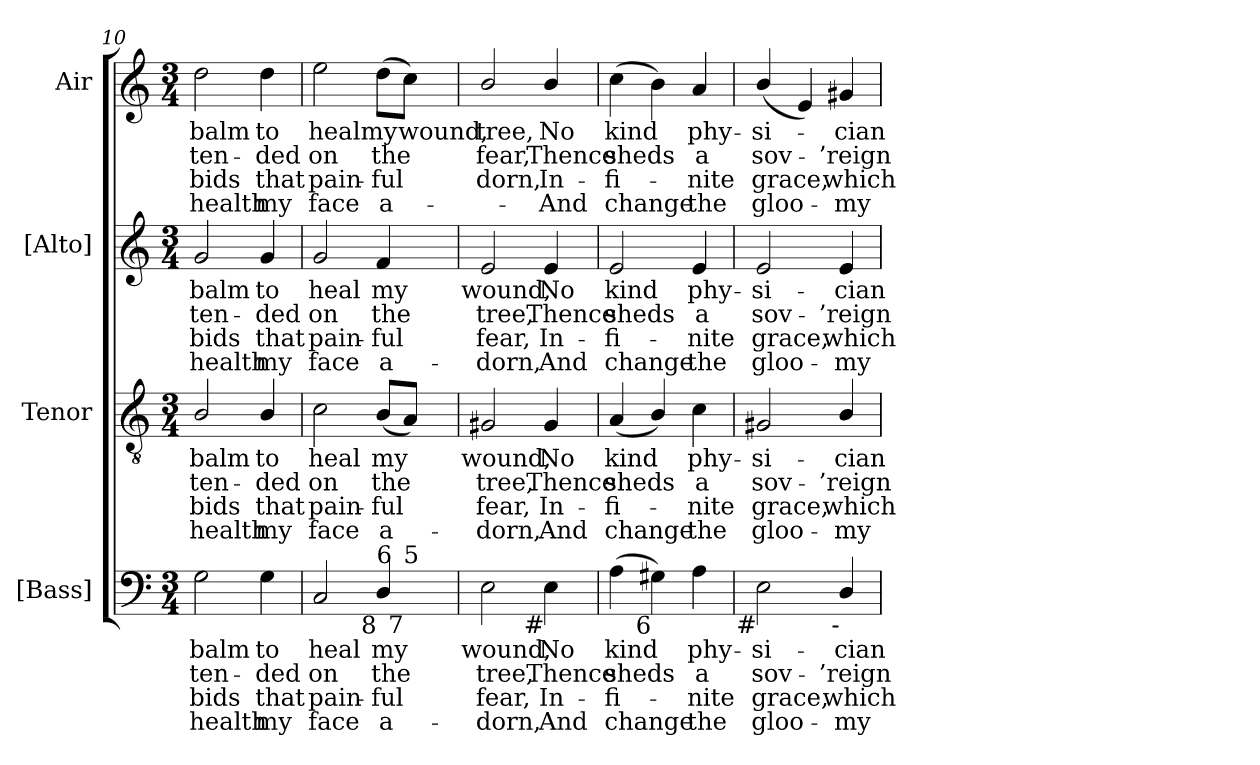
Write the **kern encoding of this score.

**kern	**text	**text	**text	**text	**kern	**text	**text	**text	**text	**kern	**text	**text	**text	**text	**kern	**text	**text	**text	**text
*part4	*part4	*part4	*part4	*part4	*part3	*part3	*part3	*part3	*part3	*part2	*part2	*part2	*part2	*part2	*part1	*part1	*part1	*part1	*part1
*staff4	*staff4	*staff4	*staff4	*staff4	*staff3	*staff3	*staff3	*staff3	*staff3	*staff2	*staff2	*staff2	*staff2	*staff2	*staff1	*staff1	*staff1	*staff1	*staff1
*I"[Bass]	*	*	*	*	*I"Tenor	*	*	*	*	*I"[Alto]	*	*	*	*	*I"Air	*	*	*	*
*I'B.	*	*	*	*	*I'T.	*	*	*	*	*I'A.	*	*	*	*	*	*	*	*	*
*clefF4	*	*	*	*	*clefGv2	*	*	*	*	*clefG2	*	*	*	*	*clefG2	*	*	*	*
*	*	*	*	*	*ITrd7c12	*	*	*	*	*	*	*	*	*	*	*	*	*	*
*k[]	*	*	*	*	*k[]	*	*	*	*	*k[]	*	*	*	*	*k[]	*	*	*	*
*a:	*	*	*	*	*a:	*	*	*	*	*a:	*	*	*	*	*a:	*	*	*	*
*M3/4	*	*	*	*	*M3/4	*	*	*	*	*M3/4	*	*	*	*	*M3/4	*	*	*	*
=10	=10	=10	=10	=10	=10	=10	=10	=10	=10	=10	=10	=10	=10	=10	=10	=10	=10	=10	=10
!	!LO:LY:b:color=#000000	!LO:LY:b:color=#000000	!LO:LY:b:color=#000000	!LO:LY:b:color=#000000	!	!	!	!	!	!	!	!	!	!	!	!	!	!	!
!	!	!	!	!	!	!LO:LY:b:color=#000000	!LO:LY:b:color=#000000	!LO:LY:b:color=#000000	!LO:LY:b:color=#000000	!	!	!	!	!	!	!	!	!	!
!	!	!	!	!	!	!	!	!	!	!	!LO:LY:b:color=#000000	!LO:LY:b:color=#000000	!LO:LY:b:color=#000000	!LO:LY:b:color=#000000	!	!	!	!	!
!	!	!	!	!	!	!	!	!	!	!	!	!	!	!	!	!LO:LY:b:color=#000000	!LO:LY:b:color=#000000	!LO:LY:b:color=#000000	!LO:LY:b:color=#000000
2Gi\	balm	-ten-	bids	health	2BBi/	balm	-ten-	bids	health	2gi/	balm	-ten-	bids	health	2ddi\	balm	-ten-	bids	health
!	!LO:LY:b:color=#000000	!LO:LY:b:color=#000000	!LO:LY:b:color=#000000	!LO:LY:b:color=#000000	!	!	!	!	!	!	!	!	!	!	!	!	!	!	!
!	!	!	!	!	!	!LO:LY:b:color=#000000	!LO:LY:b:color=#000000	!LO:LY:b:color=#000000	!LO:LY:b:color=#000000	!	!	!	!	!	!	!	!	!	!
!	!	!	!	!	!	!	!	!	!	!	!LO:LY:b:color=#000000	!LO:LY:b:color=#000000	!LO:LY:b:color=#000000	!LO:LY:b:color=#000000	!	!	!	!	!
!	!	!	!	!	!	!	!	!	!	!	!	!	!	!	!	!LO:LY:b:color=#000000	!LO:LY:b:color=#000000	!LO:LY:b:color=#000000	!LO:LY:b:color=#000000
4Gi\	to	-ded	that	my	4BBi/	to	-ded	that	my	4gi/	to	-ded	that	my	4ddi\	to	-ded	that	my
=11	=11	=11	=11	=11	=11	=11	=11	=11	=11	=11	=11	=11	=11	=11	=11	=11	=11	=11	=11
!	!LO:LY:b:color=#000000	!LO:LY:b:color=#000000	!LO:LY:b:color=#000000	!LO:LY:b:color=#000000	!	!	!	!	!	!	!	!	!	!	!	!	!	!	!
!	!	!	!	!	!	!LO:LY:b:color=#000000	!LO:LY:b:color=#000000	!LO:LY:b:color=#000000	!LO:LY:b:color=#000000	!	!	!	!	!	!	!	!	!	!
!	!	!	!	!	!	!	!	!	!	!	!LO:LY:b:color=#000000	!LO:LY:b:color=#000000	!LO:LY:b:color=#000000	!LO:LY:b:color=#000000	!	!	!	!	!
!	!	!	!	!	!	!	!	!	!	!	!	!	!	!	!	!LO:LY:b:color=#000000	!LO:LY:b:color=#000000	!LO:LY:b:color=#000000	!LO:LY:b:color=#000000
*^	*	*	*	*	*	*	*	*	*	*	*	*	*	*	*	*	*	*	*
2Ci/	2ryy	heal	on	pain-	-face	2Ci\	heal	on	pain-	-face	2gi/	heal	on	pain-	-face	2eei\	heal	on	pain-	-face
!	!	!LO:LY:b:color=#000000	!LO:LY:b:color=#000000	!LO:LY:b:color=#000000	!LO:LY:b:color=#000000	!	!	!	!	!	!	!	!	!	!	!	!	!	!	!
!	!	!	!	!	!	!	!LO:LY:b:color=#000000	!LO:LY:b:color=#000000	!LO:LY:b:color=#000000	!LO:LY:b:color=#000000	!	!	!	!	!	!	!	!	!	!
!	!	!	!	!	!	!	!	!	!	!	!	!LO:LY:b:color=#000000	!LO:LY:b:color=#000000	!LO:LY:b:color=#000000	!LO:LY:b:color=#000000	!	!	!	!	!
!LO:TX:b:rj:t=8	!	!	!	!	!	!	!	!	!	!	!	!	!	!	!	!	!	!	!	!
!LO:TX:t=6	!	!	!	!	!	!	!	!	!	!	!	!	!	!	!	!	!	!	!	!
!	!	!	!	!	!	!	!	!	!	!	!	!	!	!	!	!	!LO:LY:b:color=#000000	!LO:LY:b:color=#000000	!LO:LY:b:color=#000000	!LO:LY:b:color=#000000
4Di/	8ryy	my	the	ful	a-	(8BBi/L	my	the	ful	a-	4fi/	my	the	ful	a-	(8ddi\L	my	the	ful	a-
!	!LO:TX:b:rj:t=7	!	!	!	!	!	!	!	!	!	!	!	!	!	!	!	!	!	!	!
!	!LO:TX:t=5	!	!	!	!	!	!	!	!	!	!	!	!	!	!	!	!	!	!	!
!	!	!	!	!	!	!	!	!	!	!	!	!	!	!	!	!	!LO:LY:b:color=#000000	!	!	!
.	8ryy	.	.	.	.	8AAi/J)	.	.	.	.	.	.	.	.	.	8cci\J)	wound,	.	.	.
*v	*v	*	*	*	*	*	*	*	*	*	*	*	*	*	*	*	*	*	*	*
=12	=12	=12	=12	=12	=12	=12	=12	=12	=12	=12	=12	=12	=12	=12	=12	=12	=12	=12	=12
*^	*	*	*	*	*	*	*	*	*	*	*	*	*	*	*	*	*	*	*
!	!	!LO:LY:b:color=#000000	!LO:LY:b:color=#000000	!LO:LY:b:color=#000000	!LO:LY:b:color=#000000	!	!	!	!	!	!	!	!	!	!	!	!	!	!	!
*v	*v	*	*	*	*	*	*	*	*	*	*	*	*	*	*	*	*	*	*	*
*^	*	*	*	*	*	*	*	*	*	*	*	*	*	*	*	*	*	*	*
!	!	!	!	!	!	!	!LO:LY:b:color=#000000	!LO:LY:b:color=#000000	!LO:LY:b:color=#000000	!LO:LY:b:color=#000000	!	!	!	!	!	!	!	!	!	!
*v	*v	*	*	*	*	*	*	*	*	*	*	*	*	*	*	*	*	*	*	*
*^	*	*	*	*	*	*	*	*	*	*	*	*	*	*	*	*	*	*	*
!	!	!	!	!	!	!	!	!	!	!	!	!LO:LY:b:color=#000000	!LO:LY:b:color=#000000	!LO:LY:b:color=#000000	!LO:LY:b:color=#000000	!	!	!	!	!
*v	*v	*	*	*	*	*	*	*	*	*	*	*	*	*	*	*	*	*	*	*
*^	*	*	*	*	*	*	*	*	*	*	*	*	*	*	*	*	*	*	*
!LO:TX:b:t=Notes&colon; The order of staves in the source is Tenor - [Alto] - Air - [Bass], with the alto	!	!	!	!	!	!	!	!	!	!	!	!	!	!	!	!	!	!	!	!
!LO:TX:t=part printed in the treble clef an octave above sounding pitch. The first verse only	!	!	!	!	!	!	!	!	!	!	!	!	!	!	!	!	!	!	!	!
!LO:TX:t=of the text is given in the source&colon; subsequent verses have here been added	!	!	!	!	!	!	!	!	!	!	!	!	!	!	!	!	!	!	!	!
!LO:TX:t=editorially. The last bar is printed in the source containing the last note (a minim)	!	!	!	!	!	!	!	!	!	!	!	!	!	!	!	!	!	!	!	!
!LO:TX:t=only, followed by a closing repeat barline&colon; a crotchet rest has been editorially	!	!	!	!	!	!	!	!	!	!	!	!	!	!	!	!	!	!	!	!
!LO:TX:t=added to this bar.	!	!	!	!	!	!	!	!	!	!	!	!	!	!	!	!	!	!	!	!
!LO:TX:b:rj:t=#	!	!	!	!	!	!	!	!	!	!	!	!	!	!	!	!	!	!	!	!
!	!	!	!	!	!	!	!	!	!	!	!	!	!	!	!	!	!LO:LY:b:color=#000000	!LO:LY:b:color=#000000	!LO:LY:b:color=#000000	!
*v	*v	*	*	*	*	*	*	*	*	*	*	*	*	*	*	*	*	*	*	*
2Ei\	wound,	tree,	-fear,	dorn,	2GG#Xi/	wound,	tree,	-fear,	dorn,	2ei/	wound,	tree,	-fear,	dorn,	2bi/	tree,	-fear,	dorn,	.
!	!LO:LY:b:color=#000000	!LO:LY:b:color=#000000	!LO:LY:b:color=#000000	!LO:LY:b:color=#000000	!	!	!	!	!	!	!	!	!	!	!	!	!	!	!
!	!	!	!	!	!	!LO:LY:b:color=#000000	!LO:LY:b:color=#000000	!LO:LY:b:color=#000000	!LO:LY:b:color=#000000	!	!	!	!	!	!	!	!	!	!
!	!	!	!	!	!	!	!	!	!	!	!LO:LY:b:color=#000000	!LO:LY:b:color=#000000	!LO:LY:b:color=#000000	!LO:LY:b:color=#000000	!	!	!	!	!
!LO:TX:b:rj:t=#	!	!	!	!	!	!	!	!	!	!	!	!	!	!	!	!	!	!	!
!	!	!	!	!	!	!	!	!	!	!	!	!	!	!	!	!LO:LY:b:color=#000000	!LO:LY:b:color=#000000	!LO:LY:b:color=#000000	!LO:LY:b:color=#000000
4Ei\	No	Thence	In-	-And	4GG#i/	No	Thence	In-	-And	4ei/	No	Thence	In-	-And	4bi/	No	Thence	In-	-And
=13	=13	=13	=13	=13	=13	=13	=13	=13	=13	=13	=13	=13	=13	=13	=13	=13	=13	=13	=13
!	!LO:LY:b:color=#000000	!LO:LY:b:color=#000000	!LO:LY:b:color=#000000	!LO:LY:b:color=#000000	!	!	!	!	!	!	!	!	!	!	!	!	!	!	!
!	!	!	!	!	!	!LO:LY:b:color=#000000	!LO:LY:b:color=#000000	!LO:LY:b:color=#000000	!LO:LY:b:color=#000000	!	!	!	!	!	!	!	!	!	!
!	!	!	!	!	!	!	!	!	!	!	!LO:LY:b:color=#000000	!LO:LY:b:color=#000000	!LO:LY:b:color=#000000	!LO:LY:b:color=#000000	!	!	!	!	!
!	!	!	!	!	!	!	!	!	!	!	!	!	!	!	!	!LO:LY:b:color=#000000	!LO:LY:b:color=#000000	!LO:LY:b:color=#000000	!LO:LY:b:color=#000000
(4Ai\	kind	sheds	fi-	change	(4AAi/	kind	sheds	fi-	change	2ei/	kind	sheds	fi-	-change	(4cci\	kind	sheds	fi-	change
!LO:TX:b:rj:t=6	!	!	!	!	!	!	!	!	!	!	!	!	!	!	!	!	!	!	!
4G#Xi\)	.	.	.	.	4BBi/)	.	.	.	.	.	.	.	.	.	4bi\)	.	.	.	.
!	!LO:LY:b:color=#000000	!LO:LY:b:color=#000000	!LO:LY:b:color=#000000	!LO:LY:b:color=#000000	!	!	!	!	!	!	!	!	!	!	!	!	!	!	!
!	!	!	!	!	!	!LO:LY:b:color=#000000	!LO:LY:b:color=#000000	!LO:LY:b:color=#000000	!LO:LY:b:color=#000000	!	!	!	!	!	!	!	!	!	!
!	!	!	!	!	!	!	!	!	!	!	!LO:LY:b:color=#000000	!LO:LY:b:color=#000000	!LO:LY:b:color=#000000	!LO:LY:b:color=#000000	!	!	!	!	!
!	!	!	!	!	!	!	!	!	!	!	!	!	!	!	!	!LO:LY:b:color=#000000	!LO:LY:b:color=#000000	!LO:LY:b:color=#000000	!LO:LY:b:color=#000000
4Ai\	phy-	a	-nite	the	4Ci\	phy-	a	-nite	the	4ei/	phy-	a	nite	the	4ai/	phy-	a	-nite	the
=14	=14	=14	=14	=14	=14	=14	=14	=14	=14	=14	=14	=14	=14	=14	=14	=14	=14	=14	=14
!	!LO:LY:b:color=#000000	!LO:LY:b:color=#000000	!LO:LY:b:color=#000000	!LO:LY:b:color=#000000	!	!	!	!	!	!	!	!	!	!	!	!	!	!	!
!	!	!	!	!	!	!LO:LY:b:color=#000000	!LO:LY:b:color=#000000	!LO:LY:b:color=#000000	!LO:LY:b:color=#000000	!	!	!	!	!	!	!	!	!	!
!	!	!	!	!	!	!	!	!	!	!	!LO:LY:b:color=#000000	!LO:LY:b:color=#000000	!LO:LY:b:color=#000000	!LO:LY:b:color=#000000	!	!	!	!	!
!LO:TX:b:rj:t=#	!	!	!	!	!	!	!	!	!	!	!	!	!	!	!	!	!	!	!
!	!	!	!	!	!	!	!	!	!	!	!	!	!	!	!	!LO:LY:b:color=#000000	!LO:LY:b:color=#000000	!LO:LY:b:color=#000000	!LO:LY:b:color=#000000
2Ei\	-si-	sov-	grace,	gloo-	2GG#Xi/	-si-	sov-	grace,	gloo-	2ei/	-si-	sov-	grace,	gloo-	(4bi/	-si-	sov-	grace,	gloo-
.	.	.	.	.	.	.	.	.	.	.	.	.	.	.	4ei/)	.	.	.	.
!	!LO:LY:b:color=#000000	!LO:LY:b:color=#000000	!LO:LY:b:color=#000000	!LO:LY:b:color=#000000	!	!	!	!	!	!	!	!	!	!	!	!	!	!	!
!	!	!	!	!	!	!LO:LY:b:color=#000000	!LO:LY:b:color=#000000	!LO:LY:b:color=#000000	!LO:LY:b:color=#000000	!	!	!	!	!	!	!	!	!	!
!	!	!	!	!	!	!	!	!	!	!	!LO:LY:b:color=#000000	!LO:LY:b:color=#000000	!LO:LY:b:color=#000000	!LO:LY:b:color=#000000	!	!	!	!	!
!LO:TX:b:rj:t=-	!	!	!	!	!	!	!	!	!	!	!	!	!	!	!	!	!	!	!
!	!	!	!	!	!	!	!	!	!	!	!	!	!	!	!	!LO:LY:b:color=#000000	!LO:LY:b:color=#000000	!LO:LY:b:color=#000000	!LO:LY:b:color=#000000
4Di/	-cian	-’reign	-which	my	4BBi/	-cian	-’reign	-which	my	4ei/	-cian	-’reign	-which	my	4g#Xi/	-cian	-’reign	-which	my
=	=	=	=	=	=	=	=	=	=	=	=	=	=	=	=	=	=	=	=
*-	*-	*-	*-	*-	*-	*-	*-	*-	*-	*-	*-	*-	*-	*-	*-	*-	*-	*-	*-
